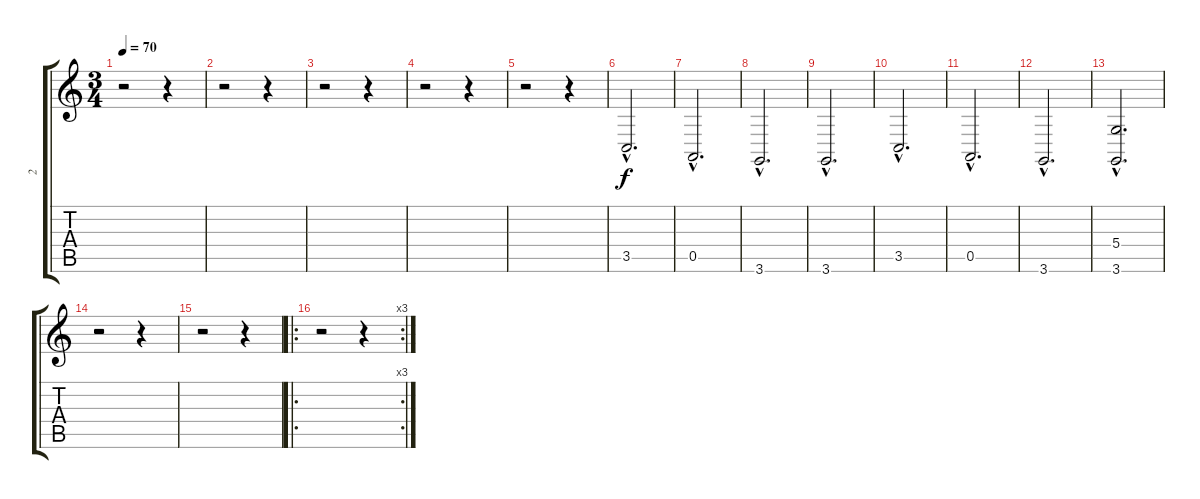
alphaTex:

\track ("2" "2") {instrument pad5bowed}
\staff {score tabs}
\tuning (E4 B3 G3 D3 A2 E2) {hide}
\ts (3 4)
\tempo 70
\clef g2
\ks c
r.2{dy f} r.4 |
r.2 r.4 |
r.2 r.4 |
r.2 r.4 |
r.2 r.4 |
3.5{hac}.2{d} |
0.5{hac}.2{d} |
3.6{hac}.2{d} |
3.6{hac}.2{d} |
3.5{hac}.2{d} |
0.5{hac}.2{d} |
3.6{hac}.2{d} |
(5.4{hac} 3.6{hac}).2{d} |
r.2 r.4 |
r.2 r.4 |
\ro
\rc 3
r.2 r.4
